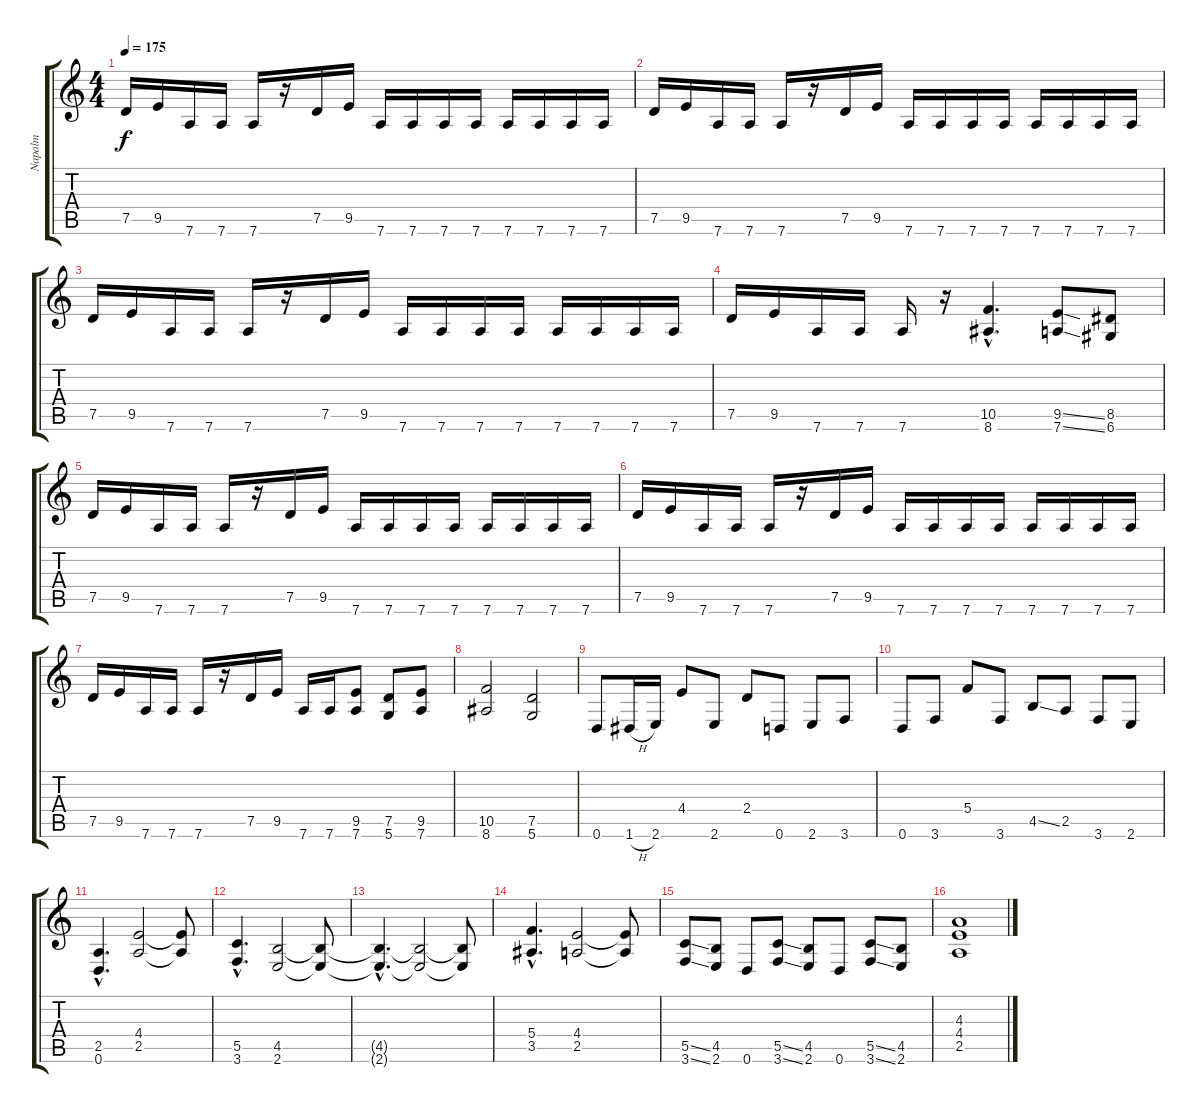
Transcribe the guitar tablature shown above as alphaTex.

\track ("Napalm" "Napalm") {instrument distortionguitar}
\staff {score tabs}
\tuning (D4 A3 F3 C3 G2 D2) {hide}
\ts (4 4)
\tempo 175
\clef g2
\ks c
7.5.16{dy f} 9.5.16 7.6.16 7.6.16 7.6.16 r.16 7.5.16 9.5.16 7.6.16 7.6.16 7.6.16 7.6.16 7.6.16 7.6.16 7.6.16 7.6.16 |
7.5.16 9.5.16 7.6.16 7.6.16 7.6.16 r.16 7.5.16 9.5.16 7.6.16 7.6.16 7.6.16 7.6.16 7.6.16 7.6.16 7.6.16 7.6.16 |
7.5.16 9.5.16 7.6.16 7.6.16 7.6.16 r.16 7.5.16 9.5.16 7.6.16 7.6.16 7.6.16 7.6.16 7.6.16 7.6.16 7.6.16 7.6.16 |
7.5.16 9.5.16 7.6.16 7.6.16 7.6.16 r.16 (10.5{hac} 8.6{hac}).4{d} (9.5{ss} 7.6{ss}).8 (8.5 6.6).8 |
7.5.16 9.5.16 7.6.16 7.6.16 7.6.16 r.16 7.5.16 9.5.16 7.6.16 7.6.16 7.6.16 7.6.16 7.6.16 7.6.16 7.6.16 7.6.16 |
7.5.16 9.5.16 7.6.16 7.6.16 7.6.16 r.16 7.5.16 9.5.16 7.6.16 7.6.16 7.6.16 7.6.16 7.6.16 7.6.16 7.6.16 7.6.16 |
7.5.16 9.5.16 7.6.16 7.6.16 7.6.16 r.16 7.5.16 9.5.16 7.6.16 7.6.16 (9.5 7.6).8 (7.5 5.6).8 (9.5 7.6).8 |
(10.5 8.6).2 (7.5 5.6).2 |
0.6.8 1.6{h}.16 2.6.16 4.4.8 2.6.8 2.4.8 0.6.8 2.6.8 3.6.8 |
0.6.8 3.6.8 5.4.8 3.6.8 4.5{ss}.8 2.5.8 3.6.8 2.6.8 |
(2.5{hac} 0.6{hac}).4{d} (4.4 2.5).2 (4.4{t} 2.5{t}).8 |
(5.5{hac} 3.6{hac}).4{d} (4.5 2.6).2 (4.5{t} 2.6{t}).8 |
(4.5{hac t} 2.6{hac t}).4{d} (4.5{t} 2.6{t}).2 (4.5{t} 2.6{t}).8 |
(5.4{hac} 3.5{hac}).4{d} (4.4 2.5).2 (4.4{t} 2.5{t}).8 |
(5.5{ss} 3.6{ss}).8 (4.5 2.6).8 0.6.8 (5.5{ss} 3.6{ss}).8 (4.5 2.6).8 0.6.8 (5.5{ss} 3.6{ss}).8 (4.5 2.6).8 |
(4.3 4.4 2.5).1
